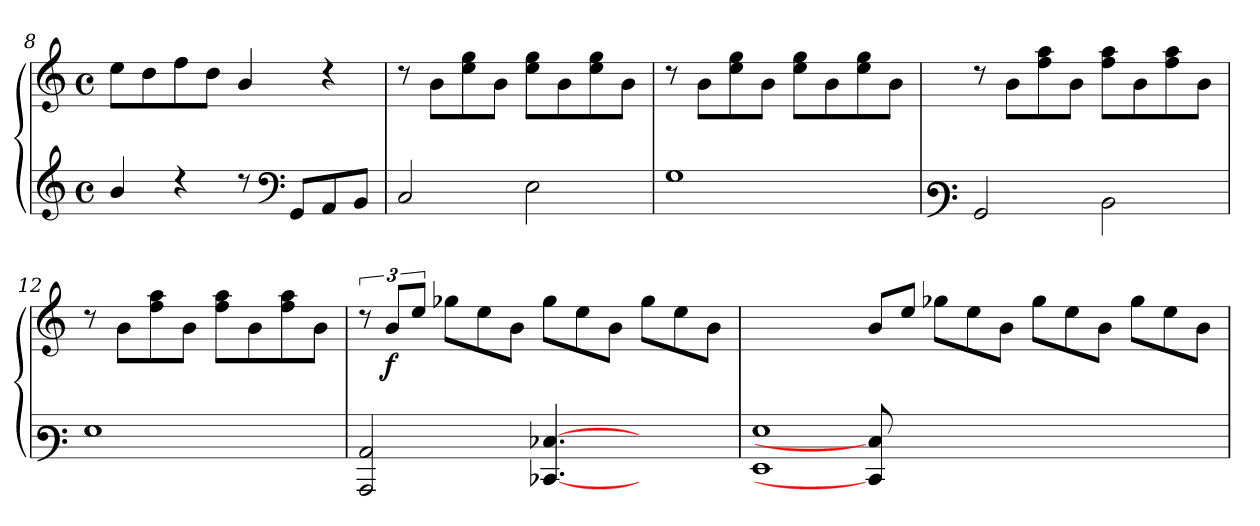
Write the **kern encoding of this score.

**kern	**kern	**dynam
*part1	*part1	*part1
*staff2	*staff1	*staff1/2
*clefG3	*clefG3	*
*M4/4	*M4/4	*
*met(c)	*met(c)	*
=8	=8	=8
4g/	8cc\L	.
.	8b\	.
4rb	8dd\	.
.	8b\J	.
8rb	4g/	.
*clefF4	*	*
8GG/L	.	.
8AA/	4rb	.
8BB/J	.	.
=9	=9	=9
2C/	8rb	.
.	8g\L	.
.	8cc\ 8ee\	.
.	8g\J	.
2E\	8cc\ 8ee\L	.
.	8g\	.
.	8cc\ 8ee\	.
.	8g\J	.
=10	=10	=10
1G	8rb	.
.	8g\L	.
.	8cc\ 8ee\	.
.	8g\J	.
.	8cc\ 8ee\L	.
.	8g\	.
.	8cc\ 8ee\	.
.	8g\J	.
!!LO:LB:g=z
=11	=11	=11
*clefF3	*	*
2BB/	8rb	.
.	8g\L	.
.	8dd\ 8ff\	.
.	8g\J	.
2D\	8dd\ 8ff\L	.
.	8g\	.
.	8dd\ 8ff\	.
.	8g\J	.
=12	=12	=12
1G	8rb	.
.	8g\L	.
.	8dd\ 8ff\	.
.	8g\J	.
.	8dd\ 8ff\L	.
.	8g\	.
.	8dd\ 8ff\	.
.	8g\J	.
=13	=13	=13
2CC/ 2C/	12rb	.
!	!	!LO:DY:b
.	12g/L	f
.	12cc/J	.
.	8ee-X\L	.
.	8cc\	.
8ryy	8g\J	.
[4.EE-X/ [4.E-X/	8ee-\L	.
.	8cc\	.
.	8g\J	.
4.ryy	8ee-\L	.
.	8cc\	.
.	8g\J	.
=14	=14	=14
*^	*	*
1G	1GG	1ryy	.
8EE-/] 8E-/]	1ryy	8g/L	.
1ryy	.	8cc/J	.
.	.	8ee-X\L	.
.	.	8cc\	.
.	.	8g\J	.
.	.	8ee-\L	.
.	.	8cc\	.
.	.	8g\J	.
.	4ryy	8ee-\L	.
4ryy	.	8cc\	.
.	8ryy	8g\J	.
*v	*v	*	*
=	=	=
*-	*-	*-
